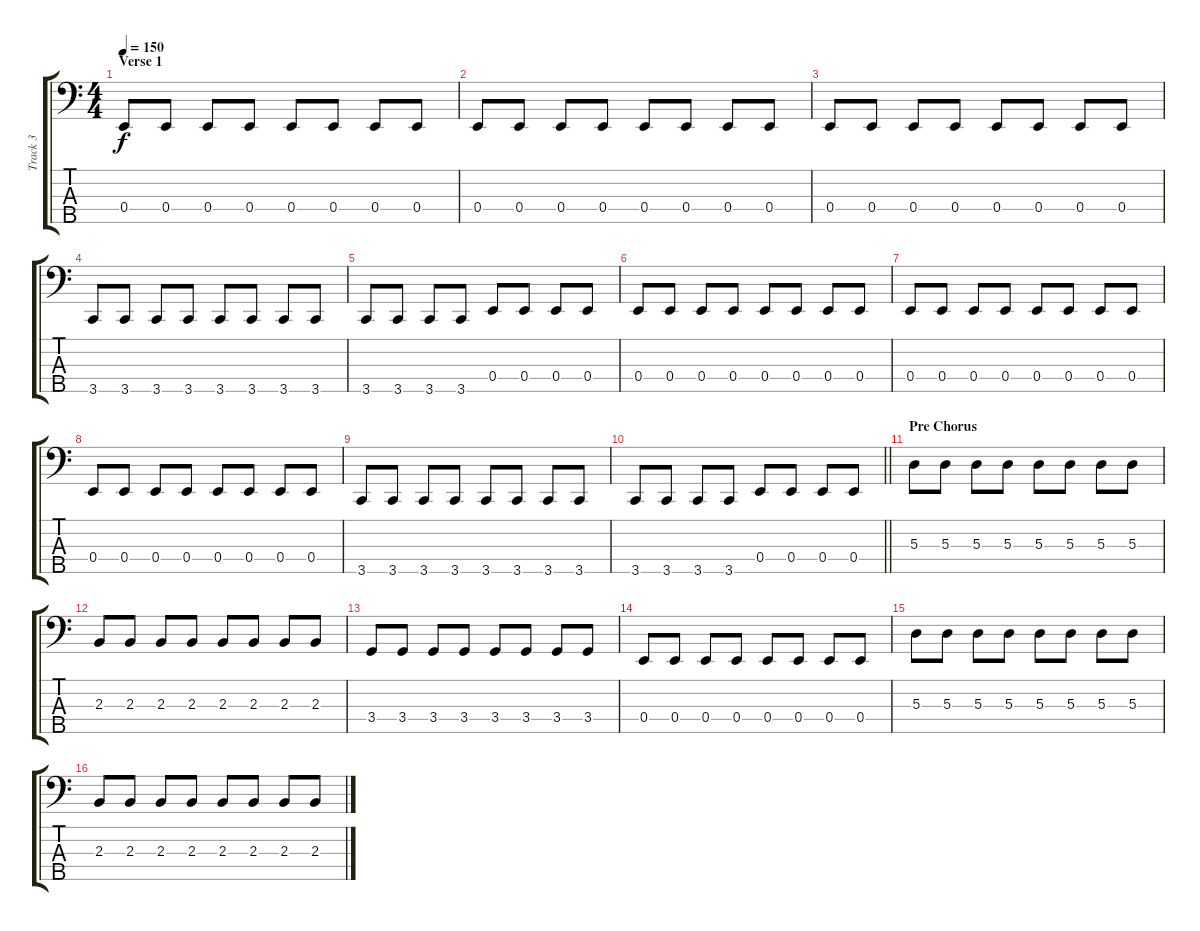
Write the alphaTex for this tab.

\track ("Track 3" "Track 3") {instrument electricbassfinger}
\staff {score tabs}
\tuning (G2 D2 A1 E1 A0) {hide}
\ts (4 4)
\section ("" "Verse 1")
\tempo 150
\clef f4
\ks c
0.4.8{dy f} 0.4.8 0.4.8 0.4.8 0.4.8 0.4.8 0.4.8 0.4.8 |
0.4.8 0.4.8 0.4.8 0.4.8 0.4.8 0.4.8 0.4.8 0.4.8 |
0.4.8 0.4.8 0.4.8 0.4.8 0.4.8 0.4.8 0.4.8 0.4.8 |
3.5.8 3.5.8 3.5.8 3.5.8 3.5.8 3.5.8 3.5.8 3.5.8 |
3.5.8 3.5.8 3.5.8 3.5.8 0.4.8 0.4.8 0.4.8 0.4.8 |
0.4.8 0.4.8 0.4.8 0.4.8 0.4.8 0.4.8 0.4.8 0.4.8 |
0.4.8 0.4.8 0.4.8 0.4.8 0.4.8 0.4.8 0.4.8 0.4.8 |
0.4.8 0.4.8 0.4.8 0.4.8 0.4.8 0.4.8 0.4.8 0.4.8 |
3.5.8 3.5.8 3.5.8 3.5.8 3.5.8 3.5.8 3.5.8 3.5.8 |
\barLineRight lightlight
3.5.8 3.5.8 3.5.8 3.5.8 0.4.8 0.4.8 0.4.8 0.4.8 |
\section ("" "Pre Chorus")
5.3.8 5.3.8 5.3.8 5.3.8 5.3.8 5.3.8 5.3.8 5.3.8 |
2.3.8 2.3.8 2.3.8 2.3.8 2.3.8 2.3.8 2.3.8 2.3.8 |
3.4.8 3.4.8 3.4.8 3.4.8 3.4.8 3.4.8 3.4.8 3.4.8 |
0.4.8 0.4.8 0.4.8 0.4.8 0.4.8 0.4.8 0.4.8 0.4.8 |
5.3.8 5.3.8 5.3.8 5.3.8 5.3.8 5.3.8 5.3.8 5.3.8 |
2.3.8 2.3.8 2.3.8 2.3.8 2.3.8 2.3.8 2.3.8 2.3.8
